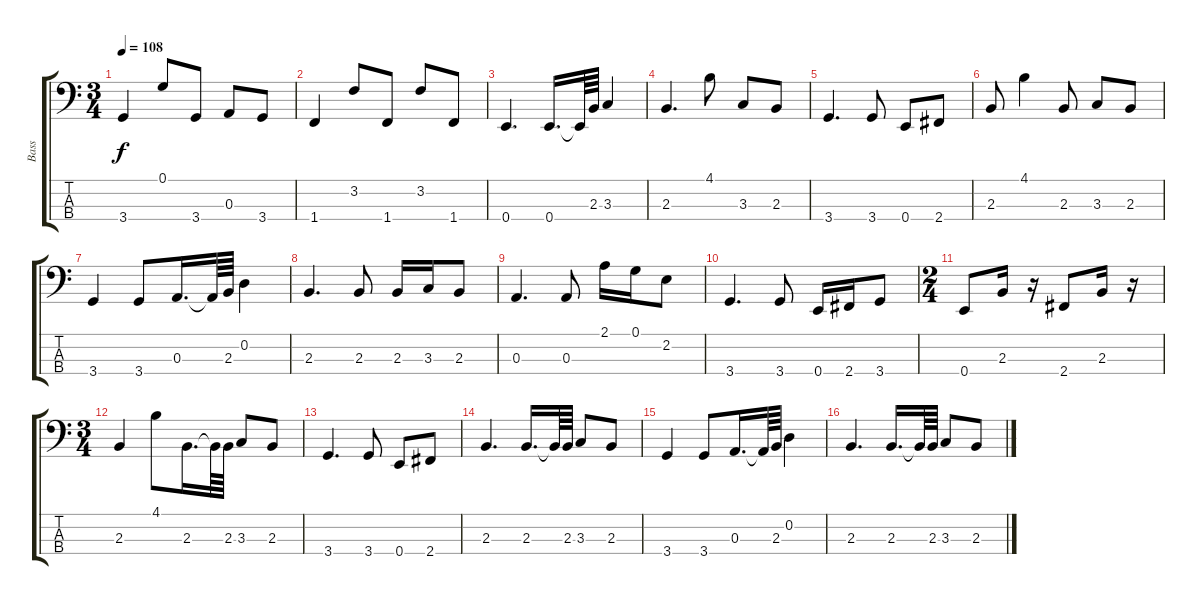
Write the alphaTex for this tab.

\track ("Bass" "Bass") {instrument electricbassfinger}
\staff {score tabs}
\tuning (G2 D2 A1 E1) {hide}
\ts (3 4)
\tempo 108
\clef f4
\ks c
3.4.4{dy f} 0.1.8 3.4.8 0.3.8 3.4.8 |
1.4.4 3.2.8 1.4.8 3.2.8 1.4.8 |
0.4.4{d} 0.4.16{d} 0.4{t}.64 2.3.64 3.3.4 |
2.3.4{d} 4.1.8 3.3.8 2.3.8 |
3.4.4{d} 3.4.8 0.4.8 2.4.8 |
2.3.8 4.1.4 2.3.8 3.3.8 2.3.8 |
3.4.4 3.4.8 0.3.16{d} 0.3{t}.64 2.3.64 0.2.4 |
2.3.4{d} 2.3.8 2.3.16 3.3.16 2.3.8 |
0.3.4{d} 0.3.8 2.1.16 0.1.16 2.2.8 |
3.4.4{d} 3.4.8 0.4.16 2.4.16 3.4.8 |
\ts (2 4)
0.4.8 2.3.16 r.16 2.4.8 2.3.16 r.16 |
\ts (3 4)
2.3.4 4.1.8 2.3.16{d} 2.3{t}.64 2.3.64 3.3.8 2.3.8 |
3.4.4{d} 3.4.8 0.4.8 2.4.8 |
2.3.4{d} 2.3.16{d} 2.3{t}.64 2.3.64 3.3.8 2.3.8 |
3.4.4 3.4.8 0.3.16{d} 0.3{t}.64 2.3.64 0.2.4 |
2.3.4{d} 2.3.16{d} 2.3{t}.64 2.3.64 3.3.8 2.3.8
